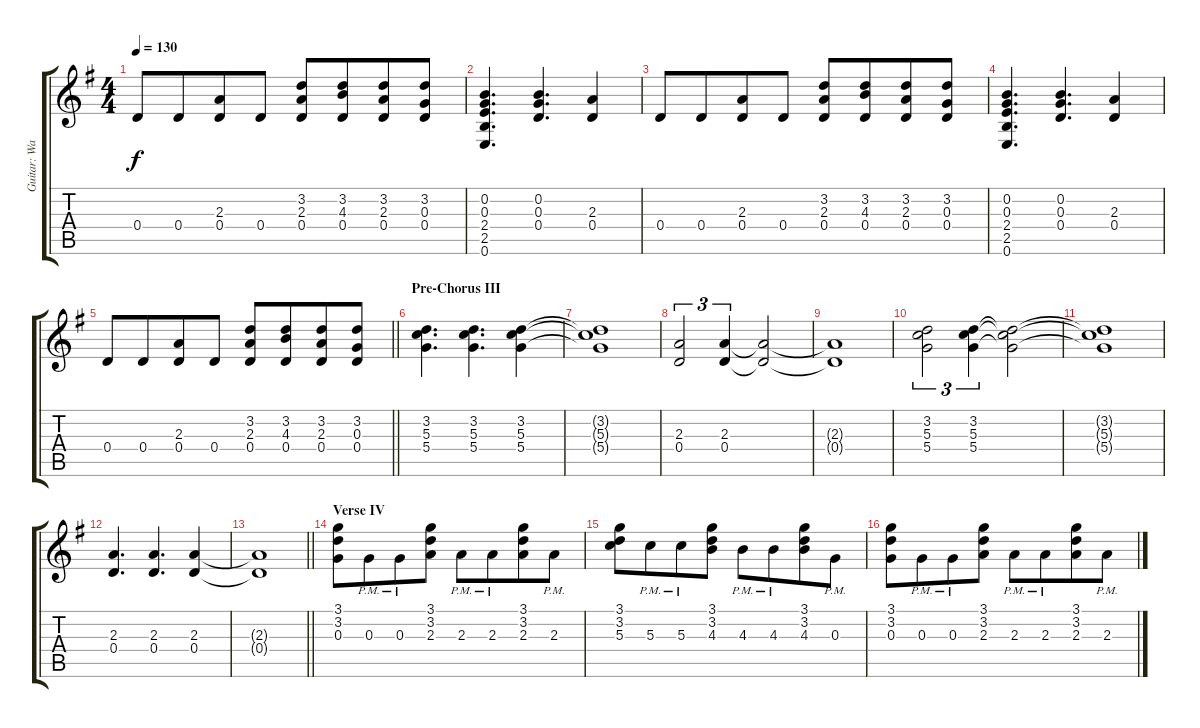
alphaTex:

\track ("Guitar: Warren" "Guitar: Wa") {instrument distortionguitar}
\staff {score tabs}
\tuning (E4 B3 G3 D3 A2 E2) {hide}
\ts (4 4)
\tempo 130
\clef g2
\ks g
0.4.8{dy f} 0.4.8{beam merge} (2.3 0.4).8 0.4.8 (3.2 2.3 0.4).8 (3.2 4.3 0.4).8{beam merge} (3.2 2.3 0.4).8 (3.2 0.3 0.4).8 |
(0.2 0.3 2.4 2.5 0.6).4{d} (0.2 0.3 0.4).4{d} (2.3 0.4).4 |
0.4.8 0.4.8{beam merge} (2.3 0.4).8 0.4.8 (3.2 2.3 0.4).8 (3.2 4.3 0.4).8{beam merge} (3.2 2.3 0.4).8 (3.2 0.3 0.4).8 |
(0.2 0.3 2.4 2.5 0.6).4{d} (0.2 0.3 0.4).4{d} (2.3 0.4).4 |
\barLineRight lightlight
0.4.8 0.4.8{beam merge} (2.3 0.4).8 0.4.8 (3.2 2.3 0.4).8 (3.2 4.3 0.4).8{beam merge} (3.2 2.3 0.4).8 (3.2 0.3 0.4).8 |
\section ("" "Pre-Chorus III")
(3.2 5.3 5.4).4{d} (3.2 5.3 5.4).4{d} (3.2 5.3 5.4).4 |
(3.2{t} 5.3{t} 5.4{t}).1 |
(2.3 0.4).2{tu (3 2)} (2.3 0.4).4{tu (3 2)} (2.3{t} 0.4{t}).2 |
(2.3{t} 0.4{t}).1 |
(3.2 5.3 5.4).2{tu (3 2)} (3.2 5.3 5.4).4{tu (3 2)} (3.2{t} 5.3{t} 5.4{t}).2 |
(3.2{t} 5.3{t} 5.4{t}).1 |
(2.3 0.4).4{d} (2.3 0.4).4{d} (2.3 0.4).4 |
\barLineRight lightlight
(2.3{t} 0.4{t}).1 |
\section ("" "Verse IV")
(3.1 3.2 0.3).8 0.3{pm}.8{beam merge} 0.3{pm}.8 (3.1 3.2 2.3).8 2.3{pm}.8 2.3{pm}.8{beam merge} (3.1 3.2 2.3).8 2.3{pm}.8 |
(3.1 3.2 5.3).8 5.3{pm}.8{beam merge} 5.3{pm}.8 (3.1 3.2 4.3).8 4.3{pm}.8 4.3{pm}.8{beam merge} (3.1 3.2 4.3).8 0.3{pm}.8 |
(3.1 3.2 0.3).8 0.3{pm}.8{beam merge} 0.3{pm}.8 (3.1 3.2 2.3).8 2.3{pm}.8 2.3{pm}.8{beam merge} (3.1 3.2 2.3).8 2.3{pm}.8
